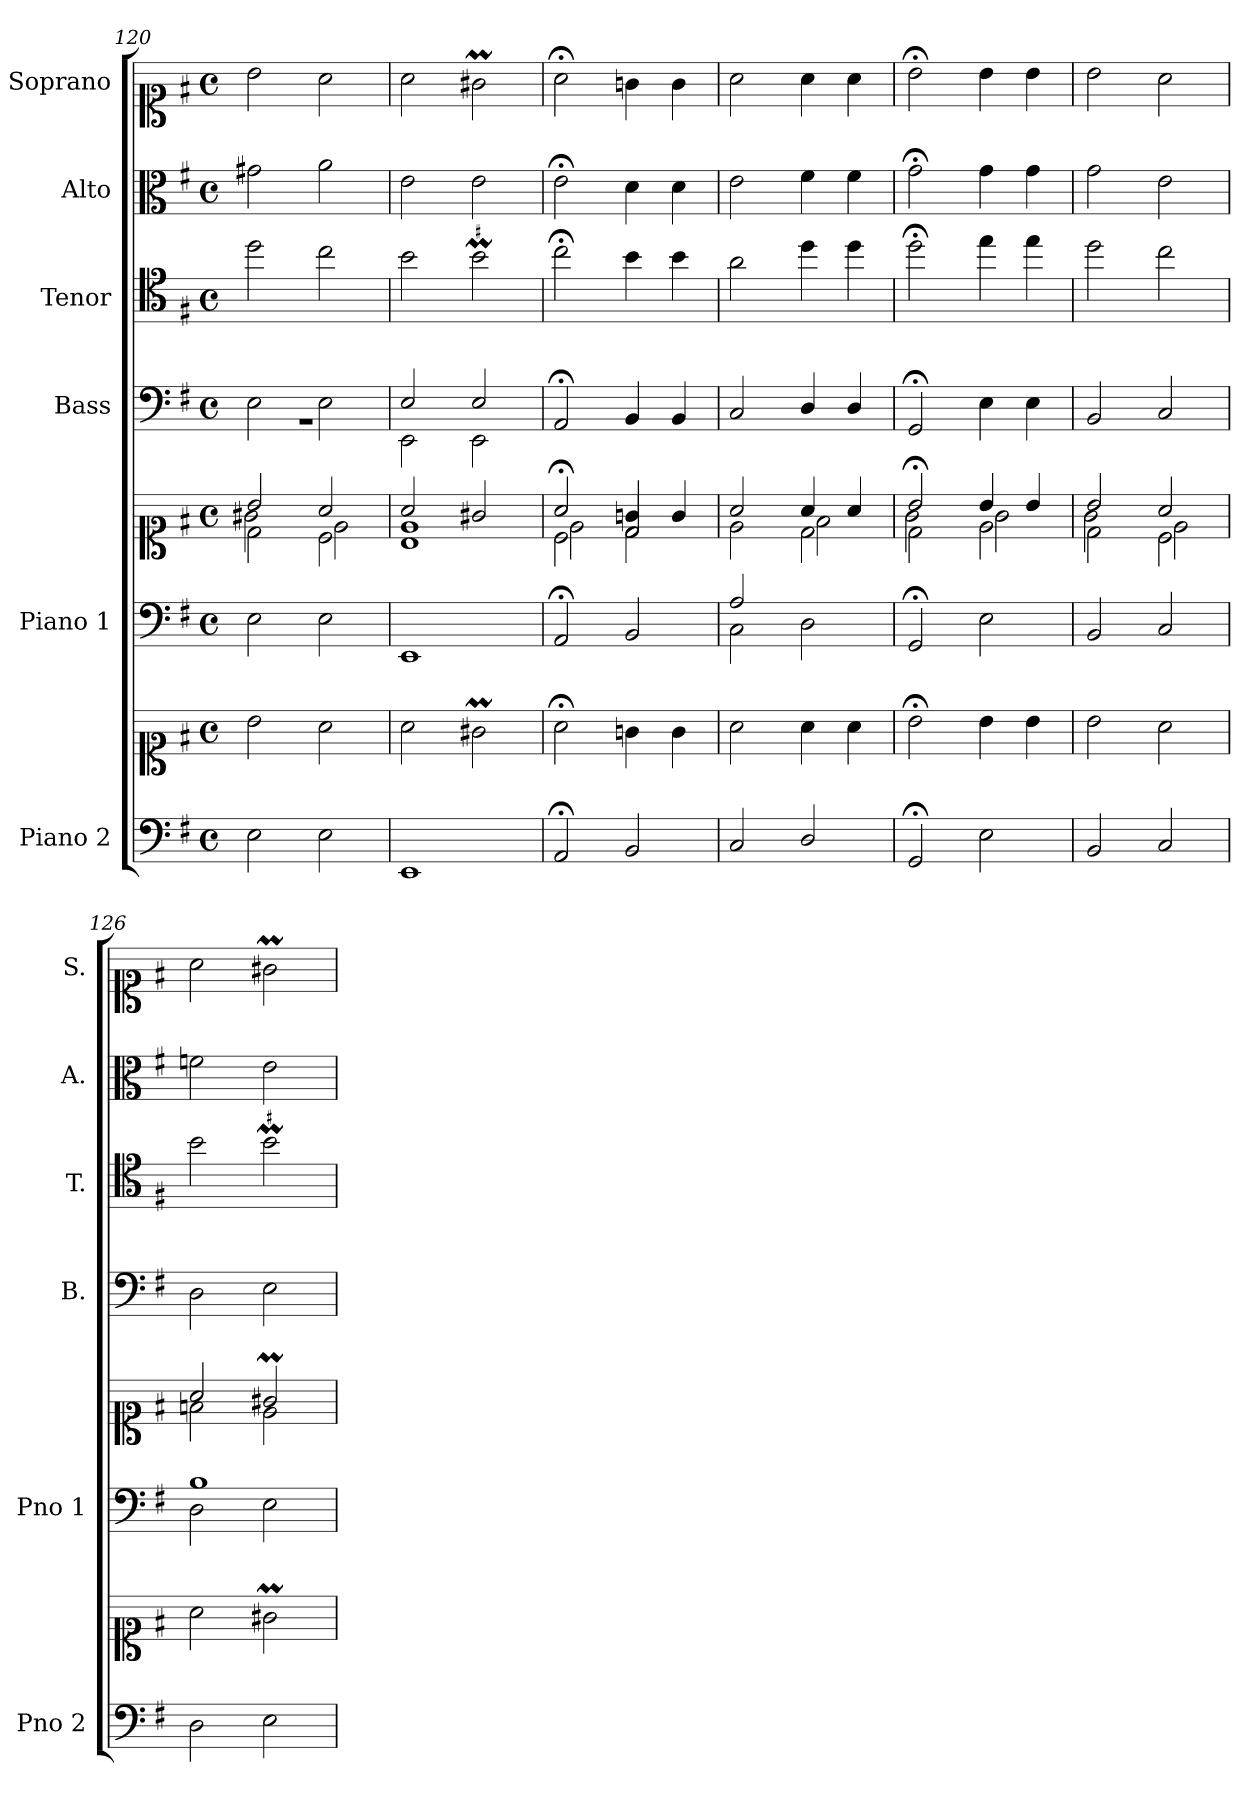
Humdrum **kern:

**kern	**kern	**kern	**kern	**kern	**kern	**kern	**kern
*part6	*part6	*part5	*part5	*part4	*part3	*part2	*part1
*staff8	*staff7	*staff6	*staff5	*staff4	*staff3	*staff2	*staff1
*I"Piano 2	*	*I"Piano 1	*	*I"Bass	*I"Tenor	*I"Alto	*I"Soprano
*I'Pno 2	*	*I'Pno 1	*	*I'B.	*I'T.	*I'A.	*I'S.
*clefF4	*clefC1	*clefF4	*clefC1	*clefF4	*clefC4	*clefC3	*clefC1
*	*	*	*	*	*ITrd7c12	*	*
*k[f#]	*k[f#]	*k[f#]	*k[f#]	*k[f#]	*k[f#]	*k[f#]	*k[f#]
*G:	*G:	*G:	*G:	*G:	*G:	*G:	*G:
*M4/4	*M4/4	*M4/4	*M4/4	*M4/4	*M4/4	*M4/4	*M4/4
*met(c)	*met(c)	*met(c)	*met(c)	*met(c)	*met(c)	*met(c)	*met(c)
=120	=120	=120	=120	=120	=120	=120	=120
*	*	*	*^	*^	*	*	*
*	*	*	*	*^	*	*	*	*	*
2E\	2b\	2E\	2b/	2d\	2g#X\	2E\	1r	2d\	2g#X\	2b\
2E\	2a\	2E\	2a/	2c\	2e\	2E\	.	2c\	2a\	2a\
=121	=121	=121	=121	=121	=121	=121	=121	=121	=121	=121
1EE/	2a\	1EE/	2a/	1B\	1e\	2E/	2EE\	2B\	2e\	2a\
.	2g#Xm\	.	2g#X/	.	.	2E/	2EE\	2BM\	2e\	2g#Xm\
*	*	*	*	*	*	*v	*v	*	*	*
=122	=122	=122	=122	=122	=122	=122	=122	=122	=122
2AA;/	2a;<\	2AA;/	2a;</	2c\	2e\	2AA;</	2c;<\	2e;<\	2a;<\
2BB/	4gn\	2BB/	4gn/	2d\	2d/	4BB/	4B\	4d\	4gn\
.	4g\	.	4g/	.	.	4BB/	4B\	4d\	4g\
=123	=123	=123	=123	=123	=123	=123	=123	=123	=123
*	*	*^	*	*	*	*	*	*	*
2C/	2a\	2A/	2C\	2a/	2ryy	2e\	2C/	2A\	2e\	2a\
2D/	4a\	2ryy	2D\	4a/	2d\	2f#\	4D/	4d\	4f#\	4a\
.	4a\	.	.	4a/	.	.	4D/	4d\	4f#\	4a\
*	*	*v	*v	*	*	*	*	*	*	*
=124	=124	=124	=124	=124	=124	=124	=124	=124	=124
2GG;/	2b;<\	2GG;/	2b;</	2d\	2g\	2GG;</	2d;<\	2g;<\	2b;<\
2E\	4b\	2E\	4b/	2e\	2g\	4E\	4e\	4g\	4b\
.	4b\	.	4b/	.	.	4E\	4e\	4g\	4b\
=125	=125	=125	=125	=125	=125	=125	=125	=125	=125
2BB/	2b\	2BB/	2b/	2d\	2g\	2BB/	2d\	2g\	2b\
2C/	2a\	2C/	2a/	2c\	2e\	2C/	2c\	2e\	2a\
*	*	*	*	*v	*v	*	*	*	*
=126	=126	=126	=126	=126	=126	=126	=126	=126
*	*	*^	*	*	*	*	*	*
2D\	2a\	1B/	2D\	2a/	2fn\	2D\	2B\	2fn\	2a\
2E\	2g#Xm\	.	2E\	2g#Xm/	2e\	2E\	2BM\	2e\	2g#Xm\
*	*	*v	*v	*	*	*	*	*	*
*	*	*	*v	*v	*	*	*	*
=	=	=	=	=	=	=	=
*-	*-	*-	*-	*-	*-	*-	*-
